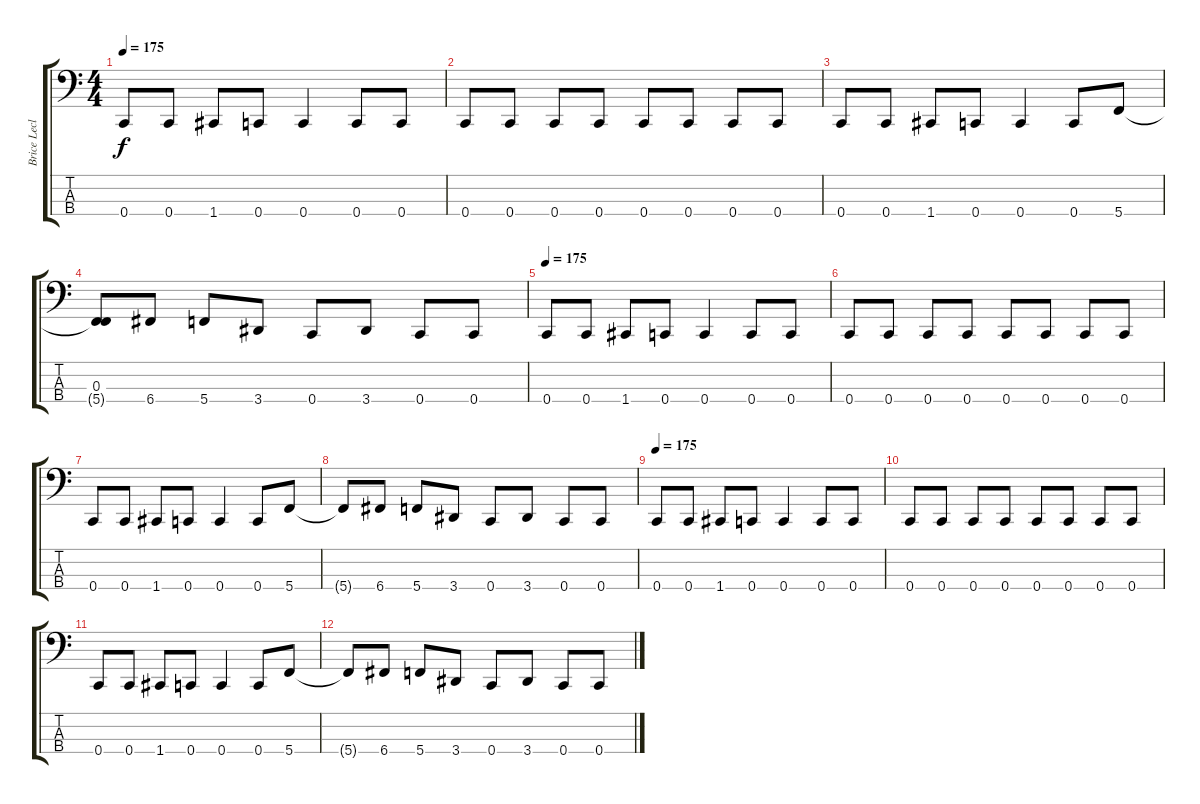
\track ("Brice Leclercq (Ex-Bass)" "Brice Lecl") {instrument electricbasspick}
\staff {score tabs}
\tuning (Eb2 Bb1 F1 C1) {hide}
\ts (4 4)
\tempo 175
\clef f4
\ks c
0.4.8{dy f} 0.4.8 1.4.8 0.4.8 0.4.4 0.4.8 0.4.8 |
0.4.8 0.4.8 0.4.8 0.4.8 0.4.8 0.4.8 0.4.8 0.4.8 |
0.4.8 0.4.8 1.4.8 0.4.8 0.4.4 0.4.8 5.4.8 |
(0.3 5.4{t}).8 6.4.8 5.4.8 3.4.8 0.4.8 3.4.8 0.4.8 0.4.8 |
\tempo 175
0.4.8 0.4.8 1.4.8 0.4.8 0.4.4 0.4.8 0.4.8 |
0.4.8 0.4.8 0.4.8 0.4.8 0.4.8 0.4.8 0.4.8 0.4.8 |
0.4.8 0.4.8 1.4.8 0.4.8 0.4.4 0.4.8 5.4.8 |
5.4{t}.8 6.4.8 5.4.8 3.4.8 0.4.8 3.4.8 0.4.8 0.4.8 |
\tempo 175
0.4.8 0.4.8 1.4.8 0.4.8 0.4.4 0.4.8 0.4.8 |
0.4.8 0.4.8 0.4.8 0.4.8 0.4.8 0.4.8 0.4.8 0.4.8 |
0.4.8 0.4.8 1.4.8 0.4.8 0.4.4 0.4.8 5.4.8 |
5.4{t}.8 6.4.8 5.4.8 3.4.8 0.4.8 3.4.8 0.4.8 0.4.8
